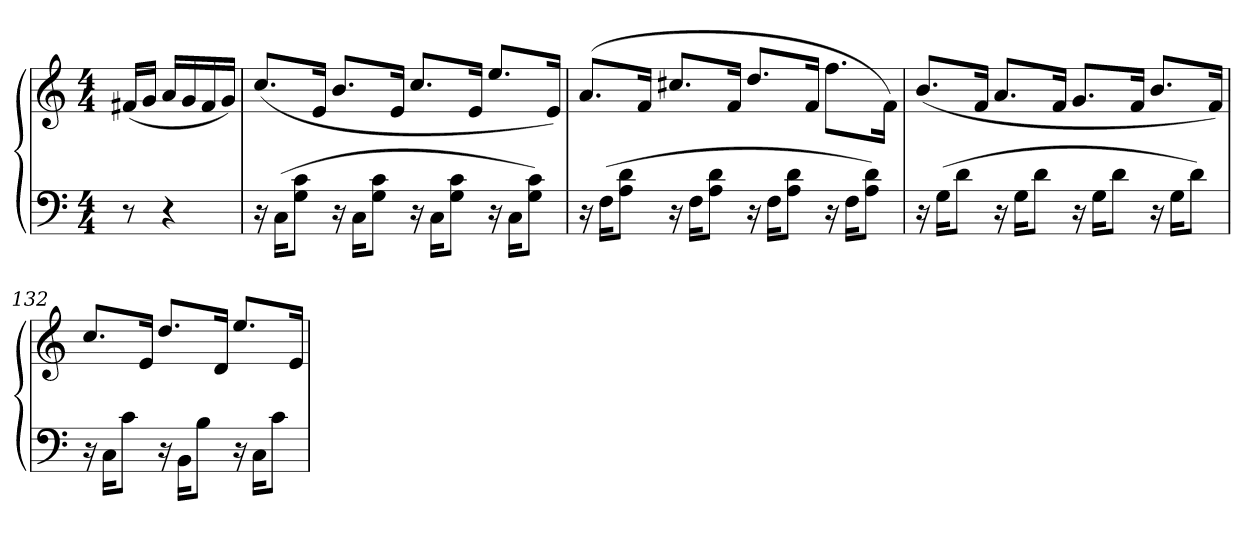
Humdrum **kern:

**kern	**kern
*part1	*part1
*staff2	*staff1
*clefF4	*clefG2
*k[]	*k[]
*C:	*C:
*M4/4	*M4/4
=	=
8r	(16f#XLL
.	16gJJ
4r	16aLL
.	16g
.	16f#
.	16gJJ)
=129	=129
16r	(8.ccL
(16CKL	.
8G 8cJ	.
.	16eJk
16r	8.bL
16CKL	.
8G 8cJ	.
.	16eJk
16r	8.ccL
16CKL	.
8G 8cJ	.
.	16eJk
16r	8.eeL
16CKL	.
8G 8cJ)	.
.	16eJk)
=130	=130
16r	(8.aL
(16FKL	.
8A 8dJ	.
.	16fJk
16r	8.cc#XL
16FKL	.
8A 8dJ	.
.	16fJk
16r	8.ddL
16FKL	.
8A 8dJ	.
.	16fJk
16r	8.ffL
16FKL	.
8A 8dJ)	.
.	16fJk)
=131	=131
16r	(8.bL
(16GKL	.
8dJ	.
.	16fJk
16r	8.aL
16GKL	.
8dJ	.
.	16fJk
16r	8.gL
16GKL	.
8dJ	.
.	16fJk
16r	8.bL
16GKL	.
8dJ)	.
.	16fJk)
=132	=132
16r	8.ccL
16CKL	.
8cJ	.
.	16eJk
16r	8.ddL
16BBKL	.
8BJ	.
.	16dJk
16r	8.eeL
16CKL	.
8cJ	.
.	16eJk
=	=
*-	*-
